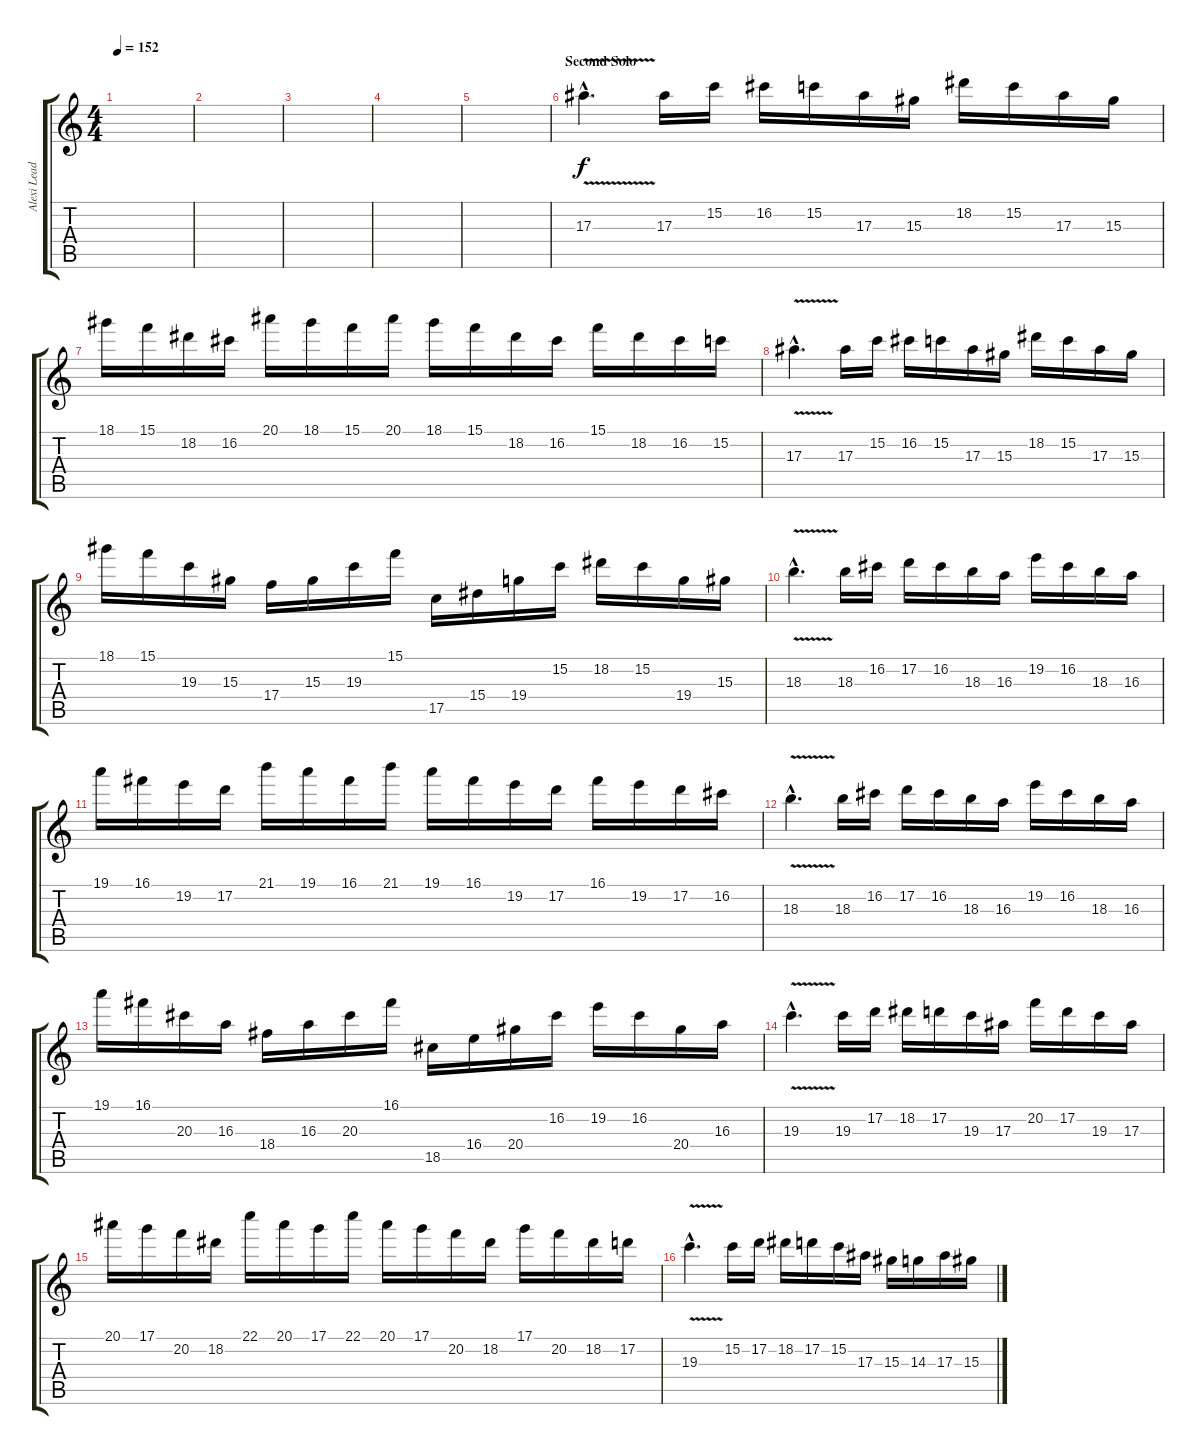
\track ("Alexi Lead" "Alexi Lead") {instrument overdrivenguitar}
\staff {score tabs}
\tuning (D4 A3 F3 C3 G2 C2) {hide}
\ts (4 4)
\tempo 152
\clef g2
\ks c
|
|
|
|
|
\section ("" "Second Solo")
17.3{v hac}.4{d instrument overdrivenguitar} 17.3.16 15.2.16 16.2.16 15.2.16 17.3.16 15.3.16 18.2.16 15.2.16 17.3.16 15.3.16 |
18.1.16 15.1.16 18.2.16 16.2.16 20.1.16 18.1.16 15.1.16 20.1.16 18.1.16 15.1.16 18.2.16 16.2.16 15.1.16 18.2.16 16.2.16 15.2.16 |
17.3{v hac}.4{d} 17.3.16 15.2.16 16.2.16 15.2.16 17.3.16 15.3.16 18.2.16 15.2.16 17.3.16 15.3.16 |
18.1.16 15.1.16 19.3.16 15.3.16 17.4.16 15.3.16 19.3.16 15.1.16 17.5.16 15.4.16 19.4.16 15.2.16 18.2.16 15.2.16 19.4.16 15.3.16 |
18.3{v hac}.4{d} 18.3.16 16.2.16 17.2.16 16.2.16 18.3.16 16.3.16 19.2.16 16.2.16 18.3.16 16.3.16 |
19.1.16 16.1.16 19.2.16 17.2.16 21.1.16 19.1.16 16.1.16 21.1.16 19.1.16 16.1.16 19.2.16 17.2.16 16.1.16 19.2.16 17.2.16 16.2.16 |
18.3{v hac}.4{d} 18.3.16 16.2.16 17.2.16 16.2.16 18.3.16 16.3.16 19.2.16 16.2.16 18.3.16 16.3.16 |
19.1.16 16.1.16 20.3.16 16.3.16 18.4.16 16.3.16 20.3.16 16.1.16 18.5.16 16.4.16 20.4.16 16.2.16 19.2.16 16.2.16 20.4.16 16.3.16 |
19.3{v hac}.4{d} 19.3.16 17.2.16 18.2.16 17.2.16 19.3.16 17.3.16 20.2.16 17.2.16 19.3.16 17.3.16 |
20.1.16 17.1.16 20.2.16 18.2.16 22.1.16 20.1.16 17.1.16 22.1.16 20.1.16 17.1.16 20.2.16 18.2.16 17.1.16 20.2.16 18.2.16 17.2.16 |
19.3{v hac}.4{d} 15.2.16 17.2.16 18.2.16 17.2.16 15.2.16 17.3.16 15.3.16 14.3.16 17.3.16 15.3.16
